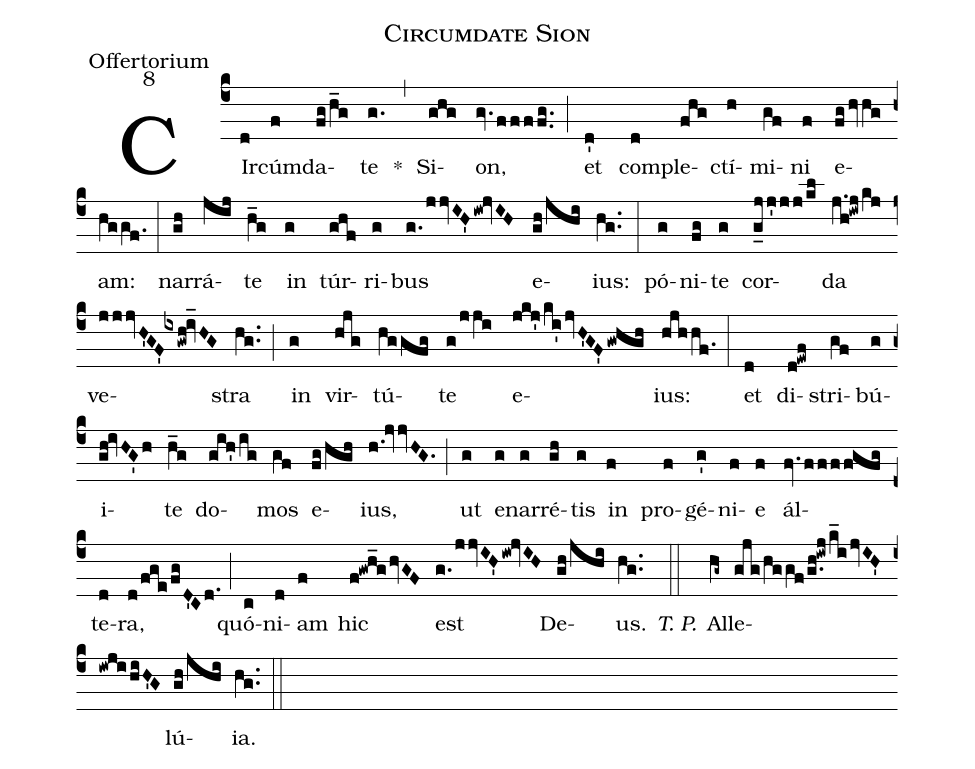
name:Circumdate Sion;
office-part:Offertorium;
mode:8;
%%
(c4)CIr(d)cúm(f)da(fg/h_g)te(g.) *(,) Si(ghg)on,(g.vffffg..) (;) et(d') com(d)ple(fhg)ctí(h)mi(gf)ni(f) e(fghvhg)am:(hggf.) (:) nar(gh)rá(jij)te(h_g) in(g) túr(ghf)ri(g)bus(g./jjvIH'/iw!jvIH) e(gh/jhi)ius:(hg..) (:) pó(g)ni(fg)te(g) cor(g_jj'jj/kl)da(j.h!iwj/kj) ve(jjjvH'GF'!ixgwh!i_vHG)stra(hg..) (;) in(g) vir(hjg)tú(hg/gfg)te(g/jji) e(jkj'/ki'/jvH'GF'/gwhgh)ius:(hjh/hf.) (:) et(d) di(d!ewf)stri(gf)bú(g)i(gh!ivHG'h)te(h_g) do(gih'/ig)mos(gf) e(fg/hgh)ius,(h.!jvjvHG.) (;) ut(g) e(g)nar(g)ré(gh)tis(g) in(f) pro(f)gé(g')ni(f)e(f) ál(f.vffffgfg)te(d)ra,(d/fge/fgD'Cd.) (;) quó(c)ni(d)am(f) hic(f!gwh_g/hvGF) est(g./jjvIH'/iw!jvIH) De(gh/jhi)us.(hg..) <i>T. P.</i>(::)  Al(hg~)le(gjg/hg/gf/g.h!iwj/k_i/jvIH'/iwji/hiH'G)lú(gh/jhi)ia.(hg..) (::)
